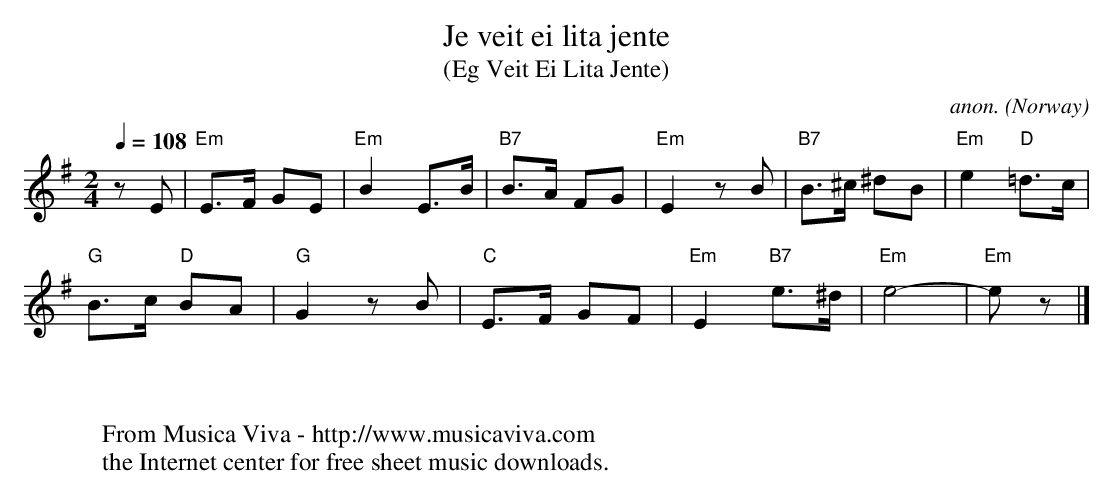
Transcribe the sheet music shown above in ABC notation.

X:1
T:Je veit ei lita jente
T:(Eg Veit Ei Lita Jente)
C:anon.
O:Norway
M:2/4
L:1/8
Q:1/4=108
K:Em
z E|"Em"E>F GE|"Em"B2E>B|"B7"B>A FG|"Em"E2 z B|"B7"B>^c ^dB|"Em"e2 "D"=d>c|
"G"B>c "D"BA|"G"G2 z B|"C"E>F GF|"Em"E2"B7"e>^d|"Em"e4-|"Em"e z|]
W:
W:
W:  From Musica Viva - http://www.musicaviva.com
W:  the Internet center for free sheet music downloads.
